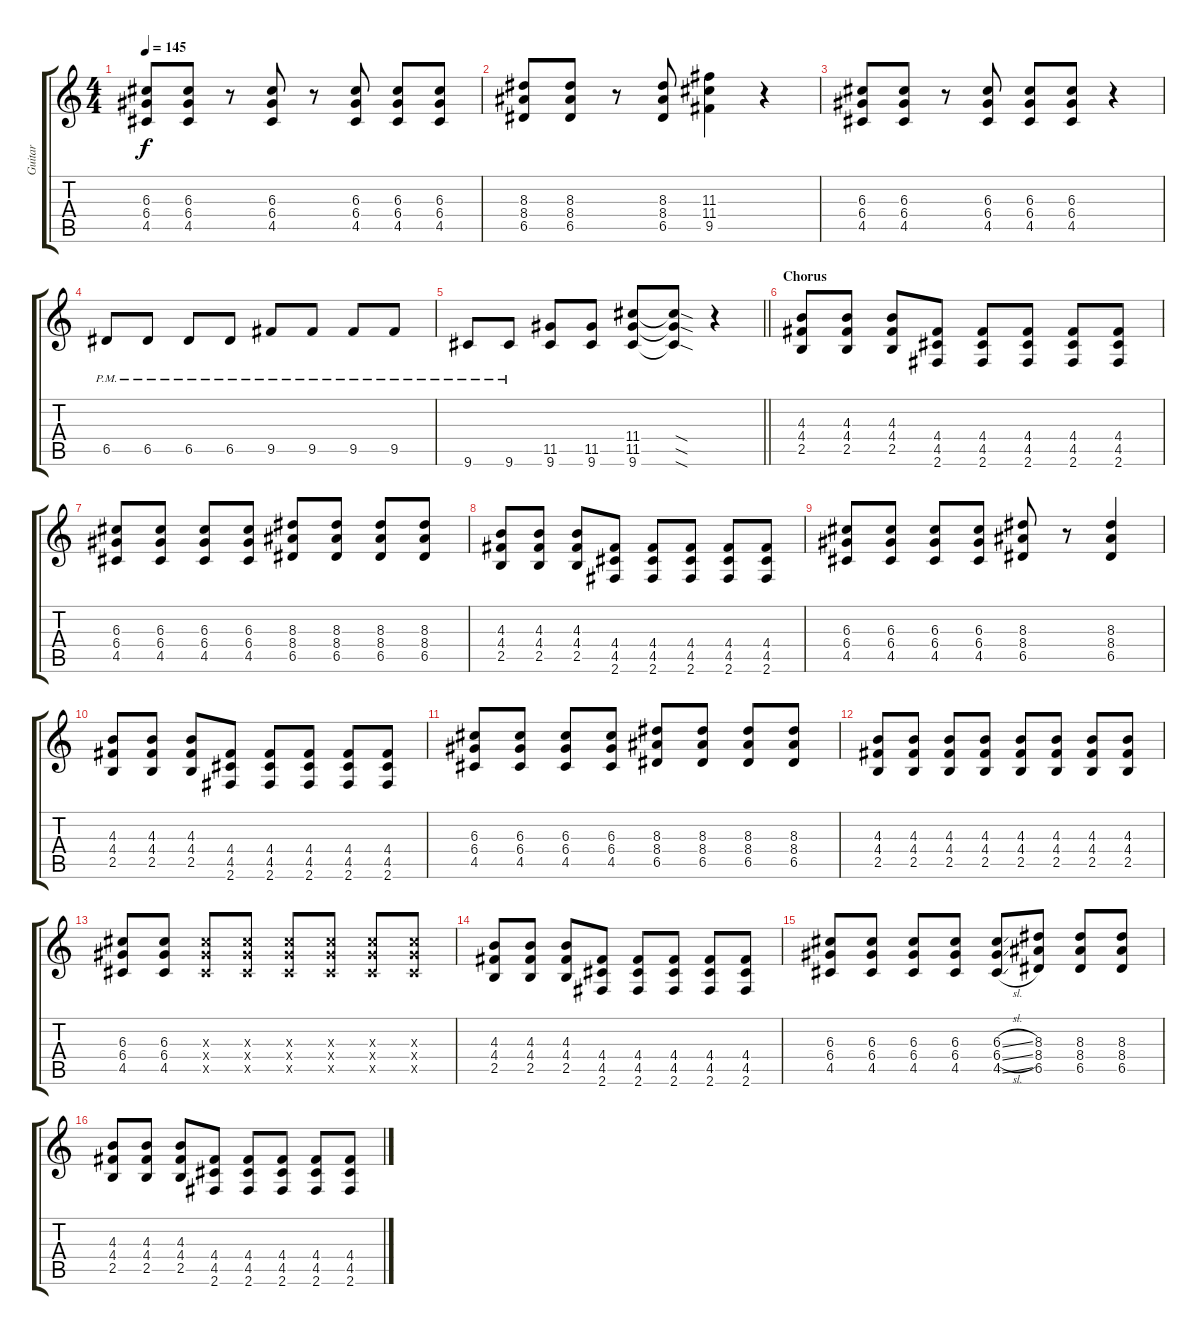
\track ("Guitar" "Guitar") {instrument distortionguitar}
\staff {score tabs}
\tuning (E4 B3 G3 D3 A2 E2) {hide}
\ts (4 4)
\tempo 145
\clef g2
\ks c
(6.3 6.4 4.5).8{dy f} (6.3 6.4 4.5).8 r.8 (6.3 6.4 4.5).8 r.8 (6.3 6.4 4.5).8 (6.3 6.4 4.5).8 (6.3 6.4 4.5).8 |
(8.3 8.4 6.5).8 (8.3 8.4 6.5).8 r.8 (8.3 8.4 6.5).8 (11.3 11.4 9.5).4 r.4 |
(6.3 6.4 4.5).8 (6.3 6.4 4.5).8 r.8 (6.3 6.4 4.5).8 (6.3 6.4 4.5).8 (6.3 6.4 4.5).8 r.4 |
6.5{pm}.8 6.5{pm}.8 6.5{pm}.8 6.5{pm}.8 9.5{pm}.8 9.5{pm}.8 9.5{pm}.8 9.5{pm}.8 |
\barLineRight lightlight
9.6{pm}.8 9.6{pm}.8 (11.5 9.6).8 (11.5 9.6).8 (11.4 11.5 9.6).8 (11.4{sod t} 11.5{sod t} 9.6{sod t}).8 r.4 |
\section ("" "Chorus")
(4.3 4.4 2.5).8 (4.3 4.4 2.5).8 (4.3 4.4 2.5).8 (4.4 4.5 2.6).8 (4.4 4.5 2.6).8 (4.4 4.5 2.6).8 (4.4 4.5 2.6).8 (4.4 4.5 2.6).8 |
(6.3 6.4 4.5).8 (6.3 6.4 4.5).8 (6.3 6.4 4.5).8 (6.3 6.4 4.5).8 (8.3 8.4 6.5).8 (8.3 8.4 6.5).8 (8.3 8.4 6.5).8 (8.3 8.4 6.5).8 |
(4.3 4.4 2.5).8 (4.3 4.4 2.5).8 (4.3 4.4 2.5).8 (4.4 4.5 2.6).8 (4.4 4.5 2.6).8 (4.4 4.5 2.6).8 (4.4 4.5 2.6).8 (4.4 4.5 2.6).8 |
(6.3 6.4 4.5).8 (6.3 6.4 4.5).8 (6.3 6.4 4.5).8 (6.3 6.4 4.5).8 (8.3 8.4 6.5).8 r.8 (8.3 8.4 6.5).4 |
(4.3 4.4 2.5).8 (4.3 4.4 2.5).8 (4.3 4.4 2.5).8 (4.4 4.5 2.6).8 (4.4 4.5 2.6).8 (4.4 4.5 2.6).8 (4.4 4.5 2.6).8 (4.4 4.5 2.6).8 |
(6.3 6.4 4.5).8 (6.3 6.4 4.5).8 (6.3 6.4 4.5).8 (6.3 6.4 4.5).8 (8.3 8.4 6.5).8 (8.3 8.4 6.5).8 (8.3 8.4 6.5).8 (8.3 8.4 6.5).8 |
(4.3 4.4 2.5).8 (4.3 4.4 2.5).8 (4.3 4.4 2.5).8 (4.3 4.4 2.5).8 (4.3 4.4 2.5).8 (4.3 4.4 2.5).8 (4.3 4.4 2.5).8 (4.3 4.4 2.5).8 |
(6.3 6.4 4.5).8 (6.3 6.4 4.5).8 (6.3{x} 6.4{x} 4.5{x}).8 (6.3{x} 6.4{x} 4.5{x}).8 (6.3{x} 6.4{x} 4.5{x}).8 (6.3{x} 6.4{x} 4.5{x}).8 (6.3{x} 6.4{x} 4.5{x}).8 (6.3{x} 6.4{x} 4.5{x}).8 |
(4.3 4.4 2.5).8 (4.3 4.4 2.5).8 (4.3 4.4 2.5).8 (4.4 4.5 2.6).8 (4.4 4.5 2.6).8 (4.4 4.5 2.6).8 (4.4 4.5 2.6).8 (4.4 4.5 2.6).8 |
(6.3 6.4 4.5).8 (6.3 6.4 4.5).8 (6.3 6.4 4.5).8 (6.3 6.4 4.5).8 (6.3{sl} 6.4{sl} 4.5{sl}).8 (8.3 8.4 6.5).8 (8.3 8.4 6.5).8 (8.3 8.4 6.5).8 |
(4.3 4.4 2.5).8 (4.3 4.4 2.5).8 (4.3 4.4 2.5).8 (4.4 4.5 2.6).8 (4.4 4.5 2.6).8 (4.4 4.5 2.6).8 (4.4 4.5 2.6).8 (4.4 4.5 2.6).8
